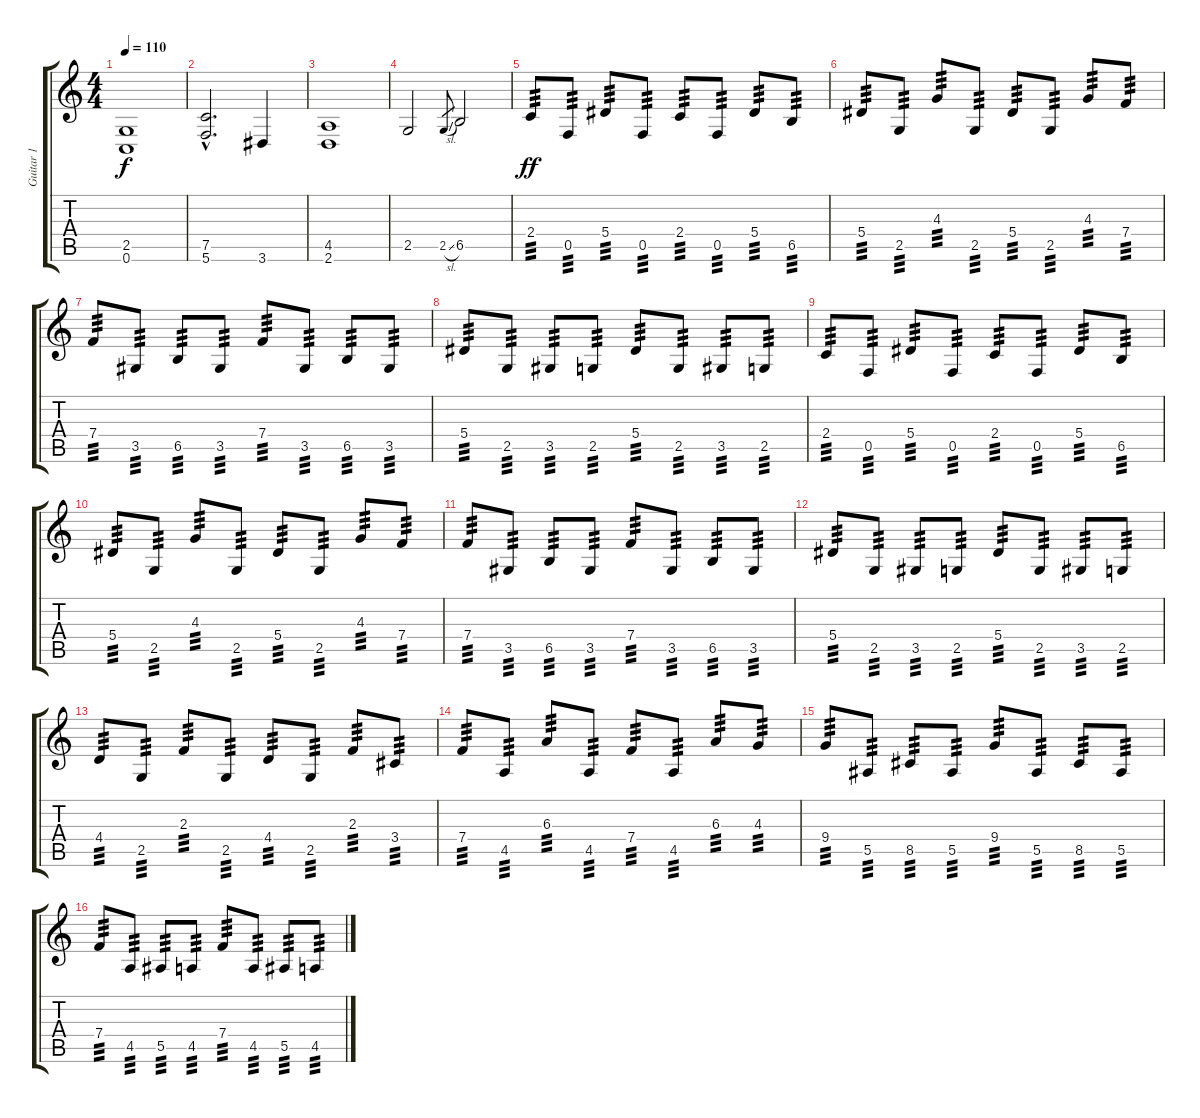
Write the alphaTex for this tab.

\track ("Guitar 1" "Guitar 1") {instrument distortionguitar}
\staff {score tabs}
\tuning (C4 G3 Eb3 Bb2 F2 C2) {hide}
\ts (4 4)
\tempo 110
\clef g2
\ks c
(2.5 0.6).1{dy f} |
(7.5{hac} 5.6{hac}).2{d} 3.6.4 |
(4.5 2.6).1 |
2.5.2 2.5{sl}.8{gr} 6.5.2 |
2.4.8{tp 3 dy ff} 0.5.8{tp 3} 5.4.8{tp 3} 0.5.8{tp 3} 2.4.8{tp 3} 0.5.8{tp 3} 5.4.8{tp 3} 6.5.8{tp 3} |
5.4.8{tp 3} 2.5.8{tp 3} 4.3.8{tp 3} 2.5.8{tp 3} 5.4.8{tp 3} 2.5.8{tp 3} 4.3.8{tp 3} 7.4.8{tp 3} |
7.4.8{tp 3} 3.5.8{tp 3} 6.5.8{tp 3} 3.5.8{tp 3} 7.4.8{tp 3} 3.5.8{tp 3} 6.5.8{tp 3} 3.5.8{tp 3} |
5.4.8{tp 3} 2.5.8{tp 3} 3.5.8{tp 3} 2.5.8{tp 3} 5.4.8{tp 3} 2.5.8{tp 3} 3.5.8{tp 3} 2.5.8{tp 3} |
2.4.8{tp 3} 0.5.8{tp 3} 5.4.8{tp 3} 0.5.8{tp 3} 2.4.8{tp 3} 0.5.8{tp 3} 5.4.8{tp 3} 6.5.8{tp 3} |
5.4.8{tp 3} 2.5.8{tp 3} 4.3.8{tp 3} 2.5.8{tp 3} 5.4.8{tp 3} 2.5.8{tp 3} 4.3.8{tp 3} 7.4.8{tp 3} |
7.4.8{tp 3} 3.5.8{tp 3} 6.5.8{tp 3} 3.5.8{tp 3} 7.4.8{tp 3} 3.5.8{tp 3} 6.5.8{tp 3} 3.5.8{tp 3} |
5.4.8{tp 3} 2.5.8{tp 3} 3.5.8{tp 3} 2.5.8{tp 3} 5.4.8{tp 3} 2.5.8{tp 3} 3.5.8{tp 3} 2.5.8{tp 3} |
4.4.8{tp 3} 2.5.8{tp 3} 2.3.8{tp 3} 2.5.8{tp 3} 4.4.8{tp 3} 2.5.8{tp 3} 2.3.8{tp 3} 3.4.8{tp 3} |
7.4.8{tp 3} 4.5.8{tp 3} 6.3.8{tp 3} 4.5.8{tp 3} 7.4.8{tp 3} 4.5.8{tp 3} 6.3.8{tp 3} 4.3.8{tp 3} |
9.4.8{tp 3} 5.5.8{tp 3} 8.5.8{tp 3} 5.5.8{tp 3} 9.4.8{tp 3} 5.5.8{tp 3} 8.5.8{tp 3} 5.5.8{tp 3} |
7.4.8{tp 3} 4.5.8{tp 3} 5.5.8{tp 3} 4.5.8{tp 3} 7.4.8{tp 3} 4.5.8{tp 3} 5.5.8{tp 3} 4.5.8{tp 3}
